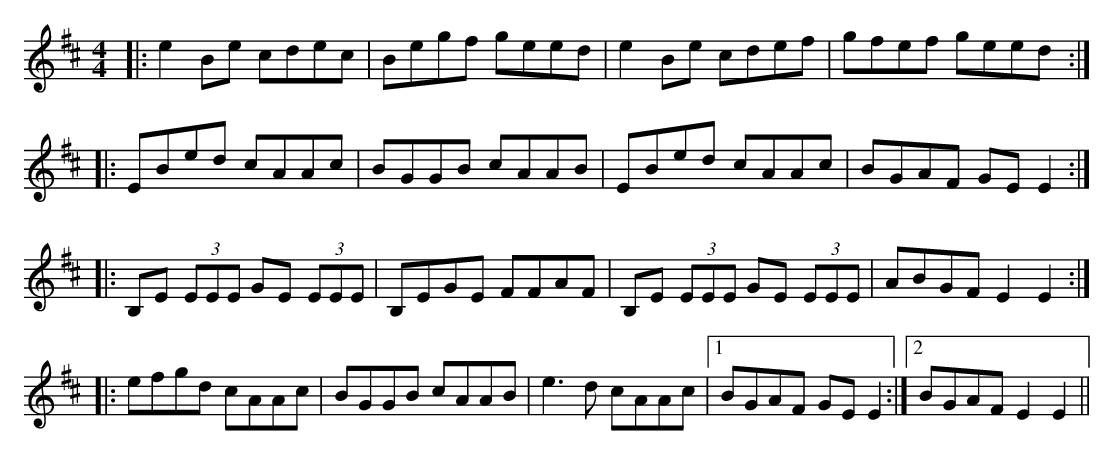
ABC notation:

X:1
M:4/4
K:D
|:e2Be cdec|Begf geed |e2Be cdef|gfef geed:|
|:EBed cAAc|BGGB cAAB|EBed cAAc|BGAF GEE2:|
|:B,E (3EEE GE (3EEE|B,EGE FFAF|B,E (3EEE GE (3EEE|ABGF E2E2:|
|:efgd cAAc|BGGB cAAB|e3d cAAc|1 BGAF GEE2:|2 BGAF E2E2||
